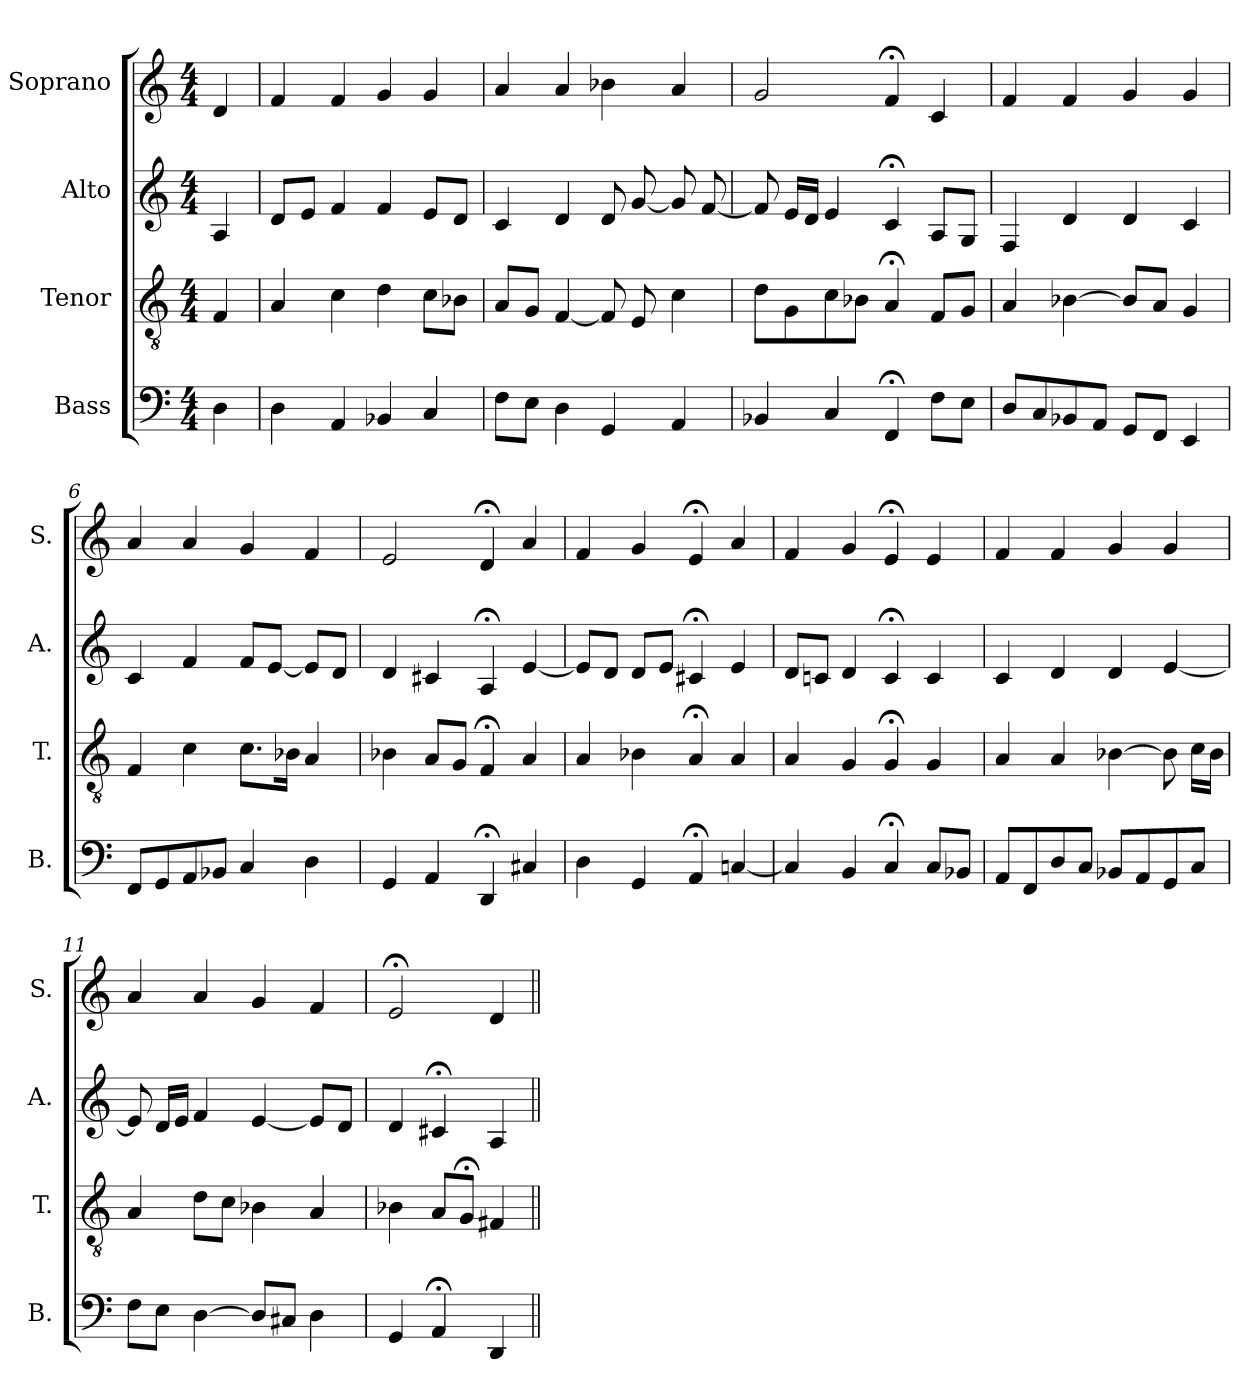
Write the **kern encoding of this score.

**kern	**kern	**kern	**kern
*part4	*part3	*part2	*part1
*staff4	*staff3	*staff2	*staff1
*I"Bass	*I"Tenor	*I"Alto	*I"Soprano
*I'B.	*I'T.	*I'A.	*I'S.
*clefF4	*clefGv2	*clefG2	*clefG2
*	*ITrd7c12	*	*
*k[]	*k[]	*k[]	*k[]
*C:	*C:	*C:	*C:
*M4/4	*M4/4	*M4/4	*M4/4
=1	=1	=1	=1
4D\	4FF/	4A/	4d/
=2	=2	=2	=2
4D\	4AA/	8d/L	4f/
.	.	8e/J	.
4AA/	4C\	4f/	4f/
4BB-X/	4D\	4f/	4g/
4C/	8C\L	8e/L	4g/
.	8BB-X\J	8d/J	.
=3	=3	=3	=3
8F\L	8AA/L	4c/	4a/
8E\J	8GG/J	.	.
4D\	[4FF/	4d/	4a/
4GG/	8FF/]	8d/	4b-X\
.	8EE/	[8g/	.
4AA/	4C\	8g/]	4a/
.	.	[8f/	.
=4	=4	=4	=4
4BB-X/	8D\L	8f/]	2g/
.	8GG\	16e/LL	.
.	.	16d/JJ	.
4C/	8C\	4e/	.
.	8BB-X\J	.	.
4FF;</	4AA;</	4c;</	4f;</
8F\L	8FF/L	8A/L	4c/
8E\J	8GG/J	8G/J	.
!!LO:LB:g=z
=5	=5	=5	=5
8D/L	4AA/	4F/	4f/
8C/	.	.	.
8BB-X/	[4BB-X\	4d/	4f/
8AA/J	.	.	.
8GG/L	8BB-/L]	4d/	4g/
8FF/J	8AA/J	.	.
4EE/	4GG/	4c/	4g/
=6	=6	=6	=6
8FF/L	4FF/	4c/	4a/
8GG/	.	.	.
8AA/	4C\	4f/	4a/
8BB-X/J	.	.	.
4C/	8.C\L	8f/L	4g/
.	.	[8e/J	.
.	16BB-X\Jk	.	.
4D\	4AA/	8e/L]	4f/
.	.	8d/J	.
=7	=7	=7	=7
4GG/	4BB-X\	4d/	2e/
4AA/	8AA/L	4c#X/	.
.	8GG/J	.	.
4DD;</	4FF;</	4A;</	4d;</
4C#X/	4AA/	[4e/	4a/
=8	=8	=8	=8
4D\	4AA/	8e/L]	4f/
.	.	8d/J	.
4GG/	4BB-X\	8d/L	4g/
.	.	8e/J	.
4AA;</	4AA;</	4c#X;</	4e;</
[4Cn/	4AA/	4e/	4a/
!!LO:PB:g=z
=9	=9	=9	=9
4C/]	4AA/	8d/L	4f/
.	.	8cn/J	.
4BB/	4GG/	4d/	4g/
4C;</	4GG;</	4c;</	4e;</
8C/L	4GG/	4c/	4e/
8BB-X/J	.	.	.
=10	=10	=10	=10
8AA/L	4AA/	4c/	4f/
8FF/	.	.	.
8D/	4AA/	4d/	4f/
8C/J	.	.	.
8BB-X/L	[4BB-X\	4d/	4g/
8AA/	.	.	.
8GG/	8BB-\]	[4e/	4g/
8C/J	16C\LL	.	.
.	16BB-\JJ	.	.
=11	=11	=11	=11
8F\L	4AA/	8e/]	4a/
8E\J	.	16d/LL	.
.	.	16e/JJ	.
[4D\	8D\L	4f/	4a/
.	8C\J	.	.
8D/L]	4BB-X\	[4e/	4g/
8C#X/J	.	.	.
4D\	4AA/	8e/L]	4f/
.	.	8d/J	.
=12	=12	=12	=12
4GG/	4BB-X\	4d/	2e;</
4AA;</	8AA/L	4c#X;</	.
.	8GG;</J	.	.
4DD/	4FF#X/	4A/	4d/
=||	=||	=||	=||
*-	*-	*-	*-
